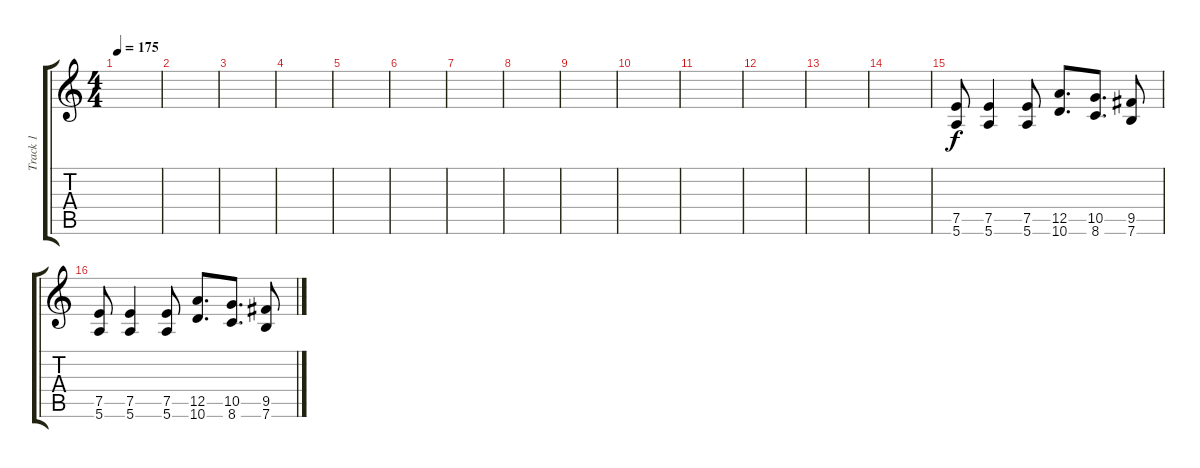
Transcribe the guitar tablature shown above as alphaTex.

\track ("Track 1" "Track 1") {instrument distortionguitar}
\staff {score tabs}
\tuning (E4 B3 G3 D3 A2 E2) {hide}
\ts (4 4)
\tempo 175
\clef g2
\ks c
|
|
|
|
|
|
|
|
|
|
|
|
|
|
(7.5 5.6).8 (7.5 5.6).4 (7.5 5.6).8 (12.5 10.6).8{d} (10.5 8.6).8{d} (9.5 7.6).8 |
(7.5 5.6).8 (7.5 5.6).4 (7.5 5.6).8 (12.5 10.6).8{d} (10.5 8.6).8{d} (9.5 7.6).8
